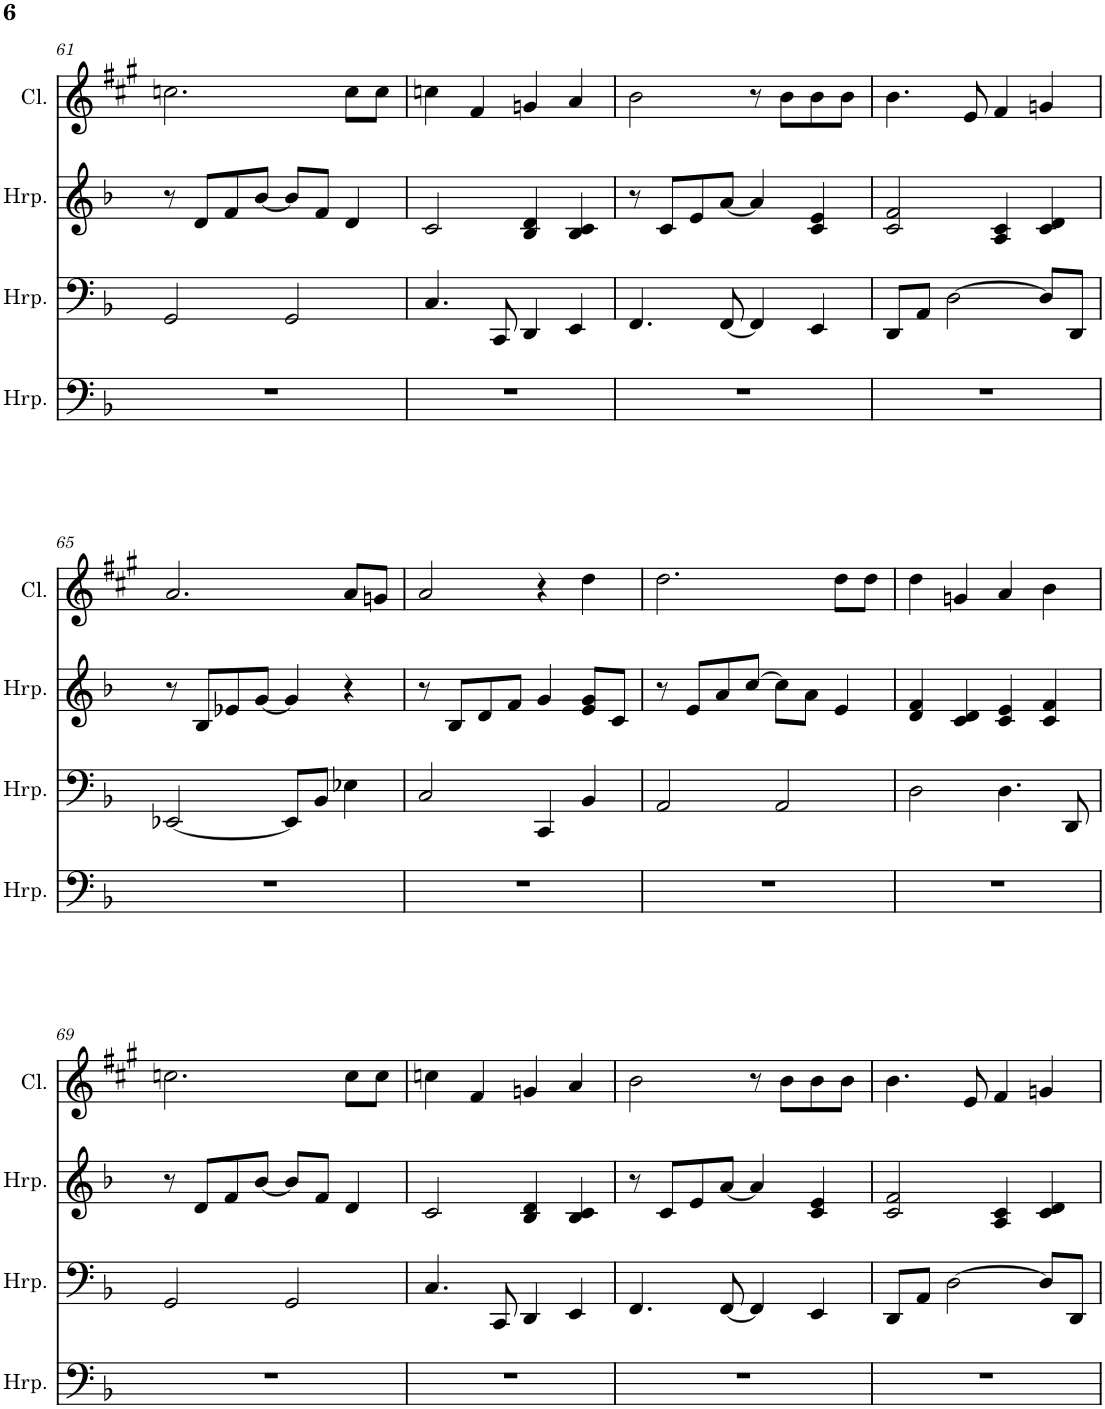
**kern	**kern	**kern	**kern
*part4	*part3	*part2	*part1
*staff4	*staff3	*staff2	*staff1
*I"Harp	*I"Harp	*I"Harp	*I"Clarinet
*I'Hrp.	*I'Hrp.	*I'Hrp.	*I'Cl.
!!LO:PB:g=z
*clefF4	*clefF4	*clefG2	*clefG2
*	*	*	*Trd1c2
*k[b-]	*k[b-]	*k[b-]	*k[f#c#g#]
*M4/4	*M4/4	*M4/4	*M4/4
=61	=61	=61	=61
1r	2GG/	8r	2.ccn\
.	.	8d/L	.
.	.	8f/	.
.	.	[8b-/J	.
.	2GG/	8b-/L]	.
.	.	8f/J	.
.	.	4d/	8cc\L
.	.	.	8cc\J
=62	=62	=62	=62
1r	4.C/	2c/	4ccn\
.	.	.	4f#/
.	8CC/	.	.
.	4DD/	4B-/ 4d/	4gn/
.	4EE/	4B-/ 4c/	4a/
=63	=63	=63	=63
1r	4.FF/	8r	2b\
.	.	8c/L	.
.	.	8e/	.
.	[8FF/	[8a/J	.
.	4FF/]	4a/]	8r
.	.	.	8b\L
.	4EE/	4c/ 4e/	8b\
.	.	.	8b\J
=64	=64	=64	=64
1r	8DD/L	2c/ 2f/	4.b\
.	8AA/J	.	.
.	[2D\	.	.
.	.	.	8e/
.	.	4A/ 4c/	4f#/
.	8D/L]	4c/ 4d/	4gn/
.	8DD/J	.	.
!!LO:LB:g=z
=65	=65	=65	=65
1r	[2EE-X/	8r	2.a/
.	.	8B-/L	.
.	.	8e-X/	.
.	.	[8g/J	.
.	8EE-/L]	4g/]	.
.	8BB-/J	.	.
.	4E-X\	4r	8a/L
.	.	.	8gn/J
=66	=66	=66	=66
1r	2C/	8r	2a/
.	.	8B-/L	.
.	.	8d/	.
.	.	8f/J	.
.	4CC/	4g/	4r
.	4BB-/	8e/ 8g/L	4dd\
.	.	8c/J	.
=67	=67	=67	=67
1r	2AA/	8r	2.dd\
.	.	8e/L	.
.	.	8a/	.
.	.	[8cc/J	.
.	2AA/	8cc\L]	.
.	.	8a\J	.
.	.	4e/	8dd\L
.	.	.	8dd\J
=68	=68	=68	=68
1r	2D\	4d/ 4f/	4dd\
.	.	4c/ 4d/	4gn/
.	4.D\	4c/ 4e/	4a/
.	.	4c/ 4f/	4b\
.	8DD/	.	.
!!LO:LB:g=z
=69	=69	=69	=69
1r	2GG/	8r	2.ccn\
.	.	8d/L	.
.	.	8f/	.
.	.	[8b-/J	.
.	2GG/	8b-/L]	.
.	.	8f/J	.
.	.	4d/	8cc\L
.	.	.	8cc\J
=70	=70	=70	=70
1r	4.C/	2c/	4ccn\
.	.	.	4f#/
.	8CC/	.	.
.	4DD/	4B-/ 4d/	4gn/
.	4EE/	4B-/ 4c/	4a/
=71	=71	=71	=71
1r	4.FF/	8r	2b\
.	.	8c/L	.
.	.	8e/	.
.	[8FF/	[8a/J	.
.	4FF/]	4a/]	8r
.	.	.	8b\L
.	4EE/	4c/ 4e/	8b\
.	.	.	8b\J
=72	=72	=72	=72
1r	8DD/L	2c/ 2f/	4.b\
.	8AA/J	.	.
.	[2D\	.	.
.	.	.	8e/
.	.	4A/ 4c/	4f#/
.	8D/L]	4c/ 4d/	4gn/
.	8DD/J	.	.
=	=	=	=
*-	*-	*-	*-
